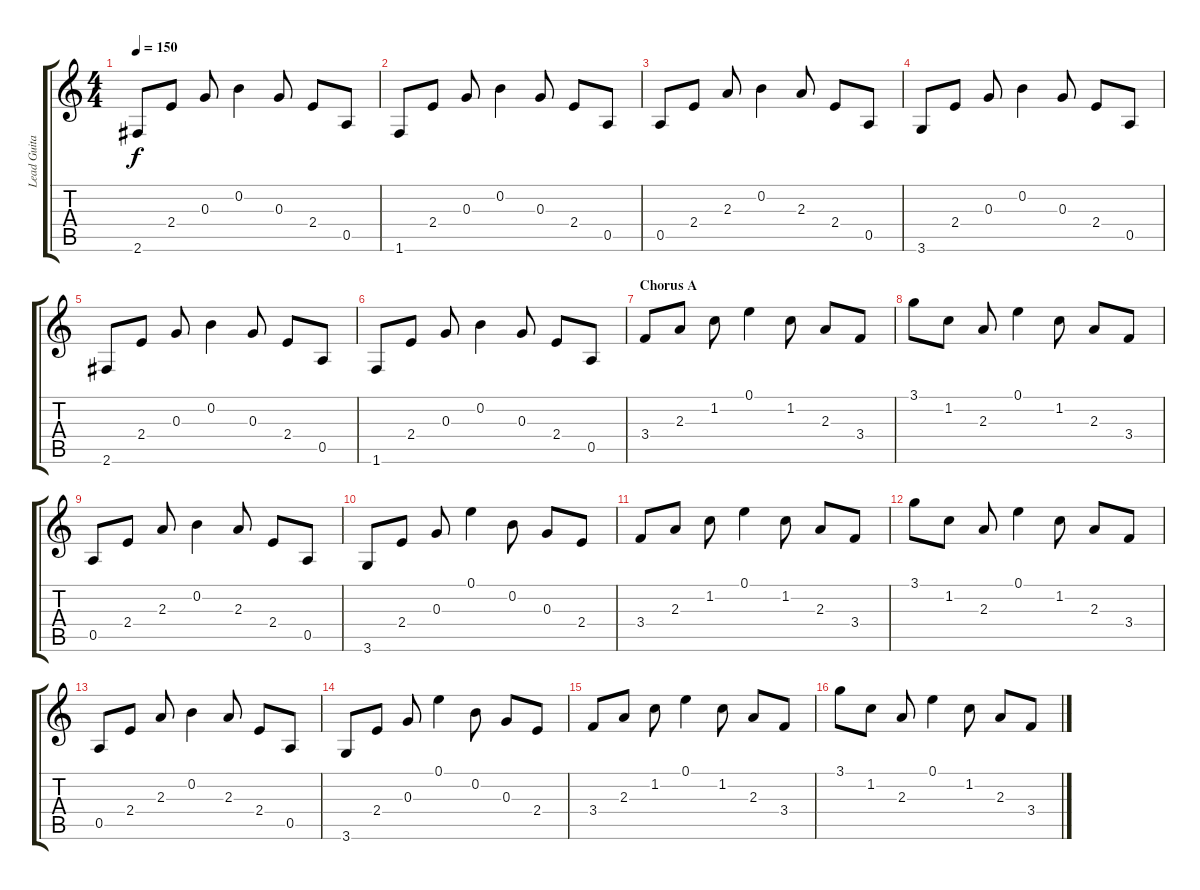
\track ("Lead Guitar" "Lead Guita") {instrument distortionguitar}
\staff {score tabs}
\tuning (E4 B3 G3 D3 A2 E2) {hide}
\ts (4 4)
\tempo 150
\clef g2
\ks c
2.6.8{dy f} 2.4.8 0.3.8 0.2.4 0.3.8 2.4.8 0.5.8 |
1.6.8 2.4.8 0.3.8 0.2.4 0.3.8 2.4.8 0.5.8 |
0.5.8 2.4.8 2.3.8 0.2.4 2.3.8 2.4.8 0.5.8 |
3.6.8 2.4.8 0.3.8 0.2.4 0.3.8 2.4.8 0.5.8 |
2.6.8 2.4.8 0.3.8 0.2.4 0.3.8 2.4.8 0.5.8 |
1.6.8 2.4.8 0.3.8 0.2.4 0.3.8 2.4.8 0.5.8 |
\section ("" "Chorus A")
3.4.8 2.3.8 1.2.8 0.1.4 1.2.8 2.3.8 3.4.8 |
3.1.8 1.2.8 2.3.8 0.1.4 1.2.8 2.3.8 3.4.8 |
0.5.8 2.4.8 2.3.8 0.2.4 2.3.8 2.4.8 0.5.8 |
3.6.8 2.4.8 0.3.8 0.1.4 0.2.8 0.3.8 2.4.8 |
3.4.8 2.3.8 1.2.8 0.1.4 1.2.8 2.3.8 3.4.8 |
3.1.8 1.2.8 2.3.8 0.1.4 1.2.8 2.3.8 3.4.8 |
0.5.8 2.4.8 2.3.8 0.2.4 2.3.8 2.4.8 0.5.8 |
3.6.8 2.4.8 0.3.8 0.1.4 0.2.8 0.3.8 2.4.8 |
3.4.8 2.3.8 1.2.8 0.1.4 1.2.8 2.3.8 3.4.8 |
3.1.8 1.2.8 2.3.8 0.1.4 1.2.8 2.3.8 3.4.8
